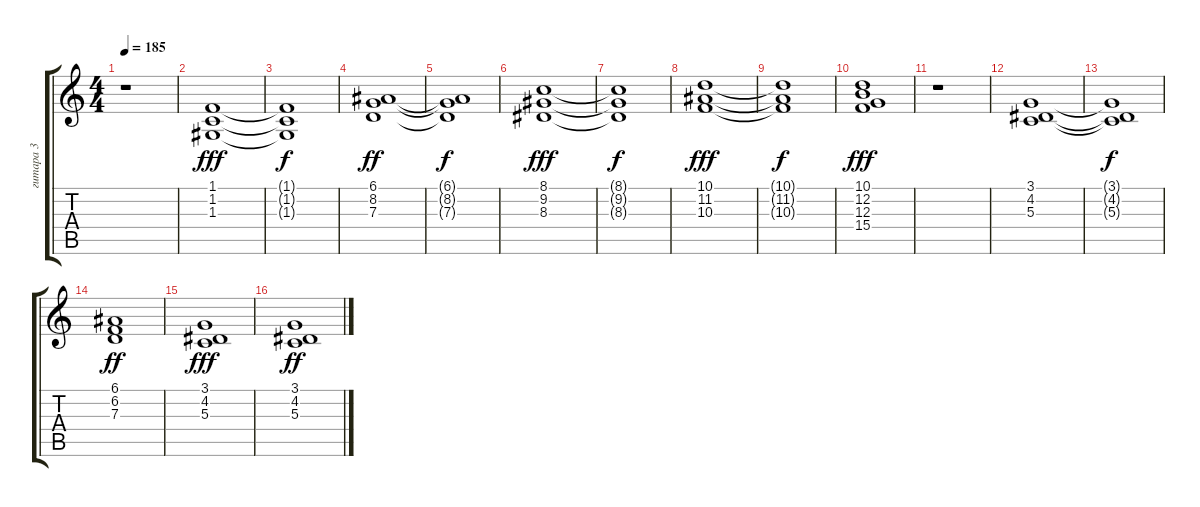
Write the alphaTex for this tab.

\track ("гитара 3" "гитара 3") {instrument stringensemble2}
\staff {score tabs}
\tuning (E4 B3 G3 D3 A2 E2) {hide}
\ts (4 4)
\tempo 185
\clef g2
\ks c
r.1{dy ff} |
(1.1 1.2 1.3).1{dy fff} |
(1.1{t} 1.2{t} 1.3{t}).1{dy f} |
(6.1 8.2 7.3).1{dy ff} |
(6.1{t} 8.2{t} 7.3{t}).1{dy f} |
(8.1 9.2 8.3).1{dy fff} |
(8.1{t} 9.2{t} 8.3{t}).1{dy f} |
(10.1 11.2 10.3).1{dy fff} |
(10.1{t} 11.2{t} 10.3{t}).1{dy f} |
(10.1 12.2 12.3 15.4).1{dy fff} |
r.1 |
(3.1 4.2 5.3).1 |
(3.1{t} 4.2{t} 5.3{t}).1{dy f} |
(6.1 6.2 7.3).1{dy ff} |
(3.1 4.2 5.3).1{dy fff} |
(3.1 4.2 5.3).1{dy ff}
